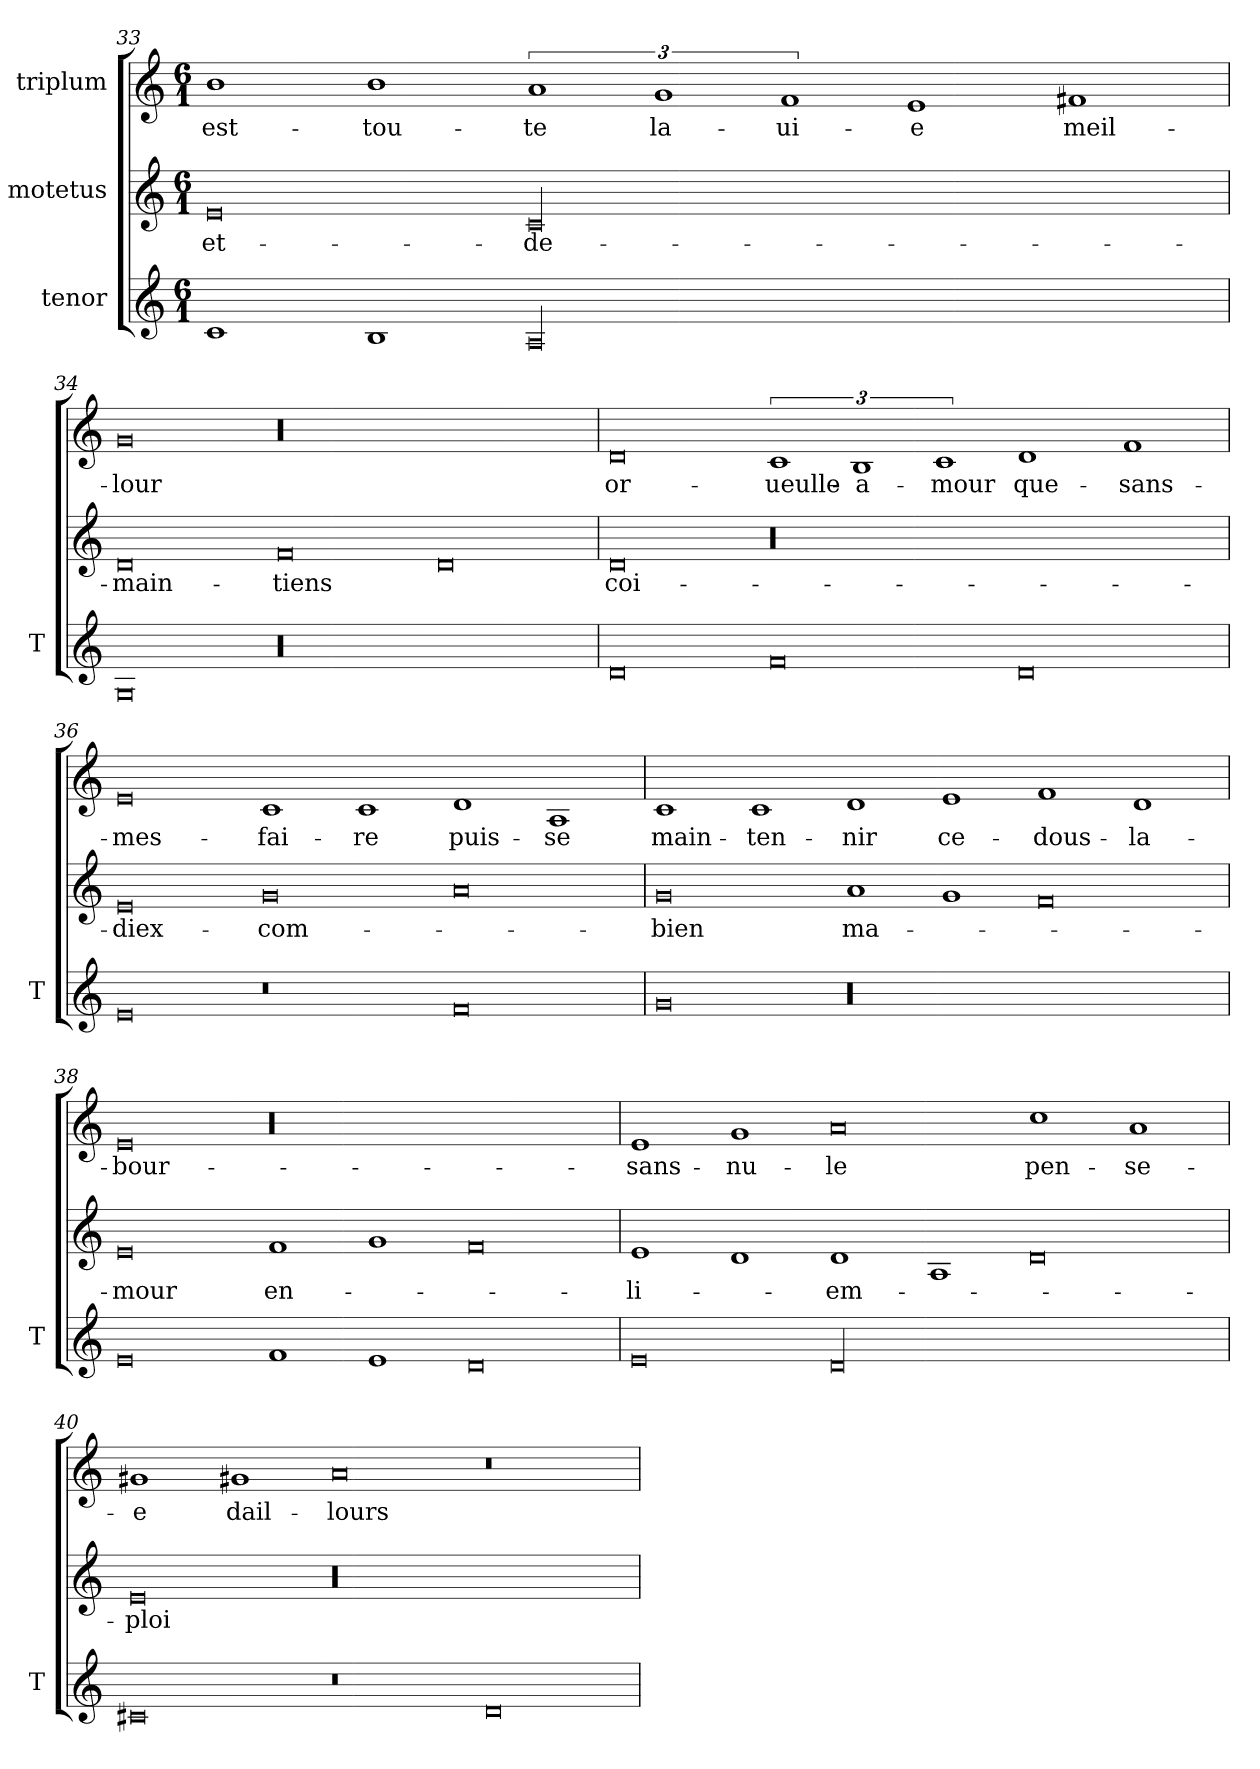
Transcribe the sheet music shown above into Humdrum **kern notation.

**kern	**kern	**text	**kern	**text
*part3	*part2	*part2	*part1	*part1
*staff3	*staff2	*staff2	*staff1	*staff1
*I"tenor	*I"motetus	*	*I"triplum	*
*I'T	*	*	*	*
*clefG2	*clefG2	*	*clefG2	*
*k[]	*k[]	*	*k[]	*
*C:	*C:	*	*C:	*
*M6/1	*M6/1	*	*M6/1	*
=33	=33	=33	=33	=33
1c/	0e/	et-	1b\	est-
1B/	.	.	1b\	tou-
00A/	00c/	de-	3%2a/	-te
.	.	.	3%2g/	la-
.	.	.	3%2f/	ui-
.	.	.	1e/	-e
.	.	.	1f#X/	meil-
=34	=34	=34	=34	=34
0G/	0d/	main-	0g/	-lour
00r	0f/	-tiens	00r	.
.	0d/	.	.	.
=35	=35	=35	=35	=35
0d/	0d/	coi-	0d/	or-
0f/	00r	.	3%2c/	ueulle-
.	.	.	3%2B/	a-
.	.	.	3%2c/	-mour
0d/	.	.	1d/	que-
.	.	.	1f/	sans-
!!LO:PB:g=z
=36	=36	=36	=36	=36
0e/	0e/	diex-	0e/	mes-
0r	0g/	com-	1c/	-fai-
.	.	.	1c/	-re
0f/	0a/	.	1d/	puis-
.	.	.	1A/	-se
=37	=37	=37	=37	=37
0g/	0g/	-bien	1c/	main-
.	.	.	1c/	-ten-
00r	1a/	ma-	1d/	-nir
.	1g/	.	1e/	ce-
.	0f/	.	1f/	dous-
.	.	.	1d/	la-
=38	=38	=38	=38	=38
0e/	0e/	-mour	0e/	bour-
1f/	1f/	en-	00r	.
1e/	1g/	.	.	.
0d/	0f/	.	.	.
=39	=39	=39	=39	=39
0e/	1e/	li-	1e/	sans-
.	1d/	.	1g/	nu-
00d/	1d/	em-	0a/	-le
.	1A/	.	.	.
.	0d/	.	1cc\	pen-
.	.	.	1a/	-se-
=40	=40	=40	=40	=40
0c#X/	0e/	-ploi	1g#X/	-e
.	.	.	1g#X/	dail-
0r	00r	.	0a/	-lours
0d/	.	.	0r	.
=	=	=	=	=
*-	*-	*-	*-	*-
